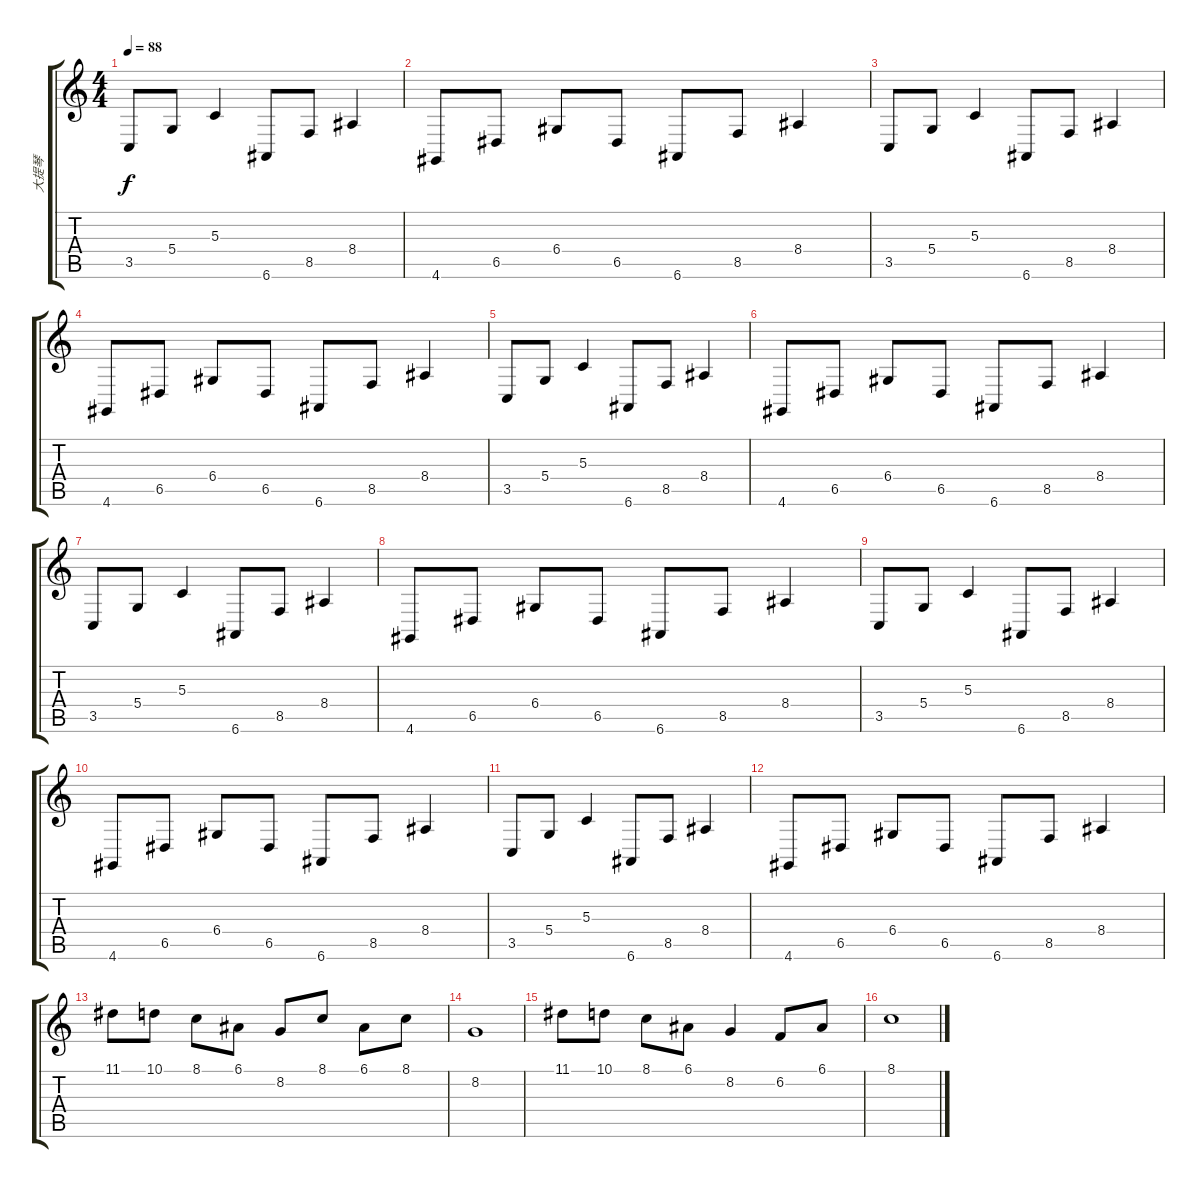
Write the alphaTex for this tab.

\track ("大提琴" "大提琴") {instrument cello}
\staff {score tabs}
\tuning (E4 B3 G3 D3 A2 E2) {hide}
\ts (4 4)
\tempo 88
\clef g2
\ks c
3.5.8{dy f} 5.4.8 5.3.4 6.6.8 8.5.8 8.4.4 |
4.6.8 6.5.8 6.4.8 6.5.8 6.6.8 8.5.8 8.4.4 |
3.5.8 5.4.8 5.3.4 6.6.8 8.5.8 8.4.4 |
4.6.8 6.5.8 6.4.8 6.5.8 6.6.8 8.5.8 8.4.4 |
3.5.8 5.4.8 5.3.4 6.6.8 8.5.8 8.4.4 |
4.6.8 6.5.8 6.4.8 6.5.8 6.6.8 8.5.8 8.4.4 |
3.5.8 5.4.8 5.3.4 6.6.8 8.5.8 8.4.4 |
4.6.8 6.5.8 6.4.8 6.5.8 6.6.8 8.5.8 8.4.4 |
3.5.8 5.4.8 5.3.4 6.6.8 8.5.8 8.4.4 |
4.6.8 6.5.8 6.4.8 6.5.8 6.6.8 8.5.8 8.4.4 |
3.5.8 5.4.8 5.3.4 6.6.8 8.5.8 8.4.4 |
4.6.8 6.5.8 6.4.8 6.5.8 6.6.8 8.5.8 8.4.4 |
11.1.8 10.1.8 8.1.8 6.1.8 8.2.8 8.1.8 6.1.8 8.1.8 |
8.2.1 |
11.1.8 10.1.8 8.1.8 6.1.8 8.2.4 6.2.8 6.1.8 |
8.1.1
